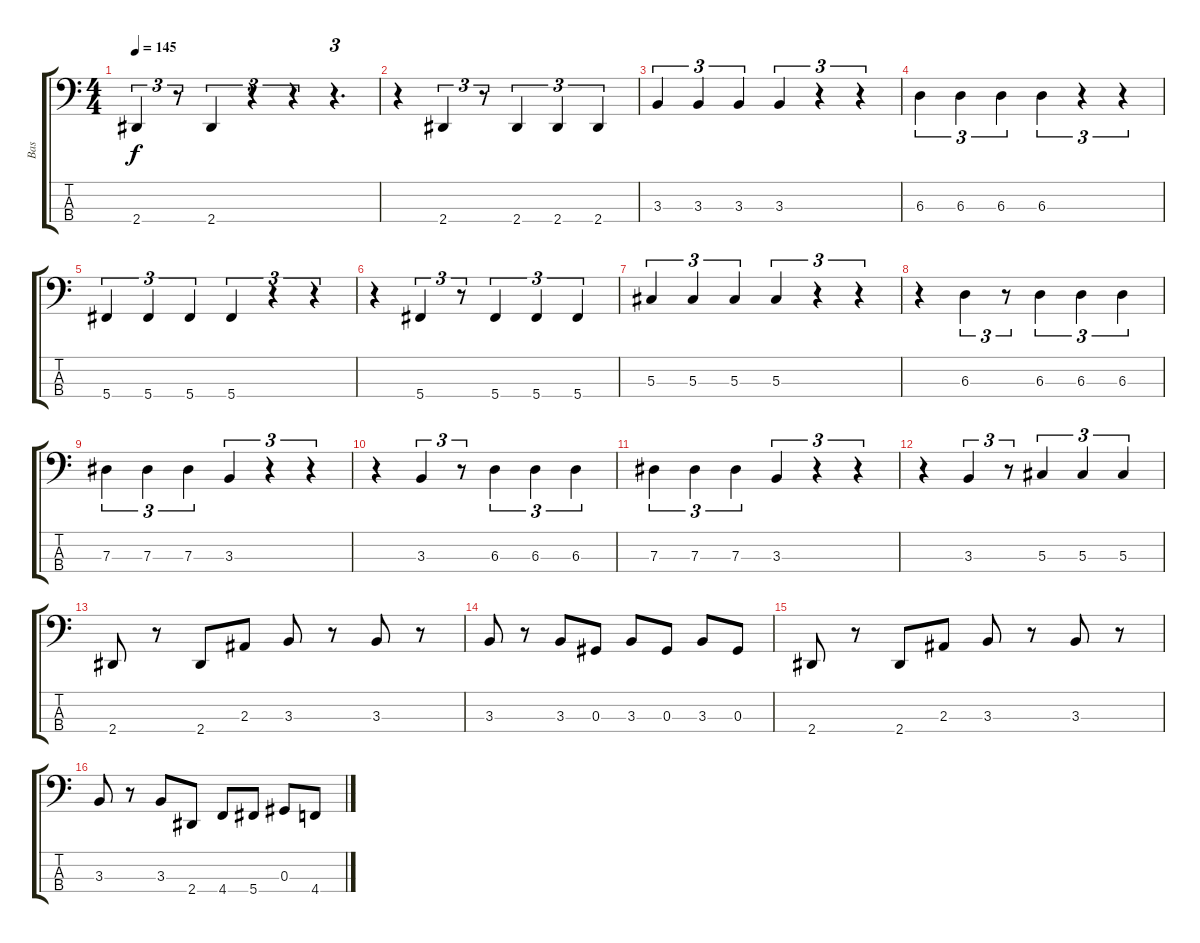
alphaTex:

\track ("Bas" "Bas") {instrument electricbassfinger}
\staff {score tabs}
\tuning (Gb2 Db2 Ab1 Db1) {hide}
\ts (4 4)
\tempo 145
\clef f4
\ks c
2.4.4{tu (3 2) dy f} r.8{tu (3 2)} 2.4.4{tu (3 2)} r.4{tu (3 2)} r.4{tu (3 2)} r.4{d tu (3 2)} |
r.4 2.4.4{tu (3 2)} r.8{tu (3 2)} 2.4.4{tu (3 2)} 2.4.4{tu (3 2)} 2.4.4{tu (3 2)} |
3.3.4{tu (3 2)} 3.3.4{tu (3 2)} 3.3.4{tu (3 2)} 3.3.4{tu (3 2)} r.4{tu (3 2)} r.4{tu (3 2)} |
6.3.4{tu (3 2)} 6.3.4{tu (3 2)} 6.3.4{tu (3 2)} 6.3.4{tu (3 2)} r.4{tu (3 2)} r.4{tu (3 2)} |
5.4.4{tu (3 2)} 5.4.4{tu (3 2)} 5.4.4{tu (3 2)} 5.4.4{tu (3 2)} r.4{tu (3 2)} r.4{tu (3 2)} |
r.4 5.4.4{tu (3 2)} r.8{tu (3 2)} 5.4.4{tu (3 2)} 5.4.4{tu (3 2)} 5.4.4{tu (3 2)} |
5.3.4{tu (3 2)} 5.3.4{tu (3 2)} 5.3.4{tu (3 2)} 5.3.4{tu (3 2)} r.4{tu (3 2)} r.4{tu (3 2)} |
r.4 6.3.4{tu (3 2)} r.8{tu (3 2)} 6.3.4{tu (3 2)} 6.3.4{tu (3 2)} 6.3.4{tu (3 2)} |
7.3.4{tu (3 2)} 7.3.4{tu (3 2)} 7.3.4{tu (3 2)} 3.3.4{tu (3 2)} r.4{tu (3 2)} r.4{tu (3 2)} |
r.4 3.3.4{tu (3 2)} r.8{tu (3 2)} 6.3.4{tu (3 2)} 6.3.4{tu (3 2)} 6.3.4{tu (3 2)} |
7.3.4{tu (3 2)} 7.3.4{tu (3 2)} 7.3.4{tu (3 2)} 3.3.4{tu (3 2)} r.4{tu (3 2)} r.4{tu (3 2)} |
r.4 3.3.4{tu (3 2)} r.8{tu (3 2)} 5.3.4{tu (3 2)} 5.3.4{tu (3 2)} 5.3.4{tu (3 2)} |
2.4.8 r.8 2.4.8 2.3.8 3.3.8 r.8 3.3.8 r.8 |
3.3.8 r.8 3.3.8 0.3.8 3.3.8 0.3.8 3.3.8 0.3.8 |
2.4.8 r.8 2.4.8 2.3.8 3.3.8 r.8 3.3.8 r.8 |
3.3.8 r.8 3.3.8 2.4.8 4.4.8 5.4.8 0.3.8 4.4.8
